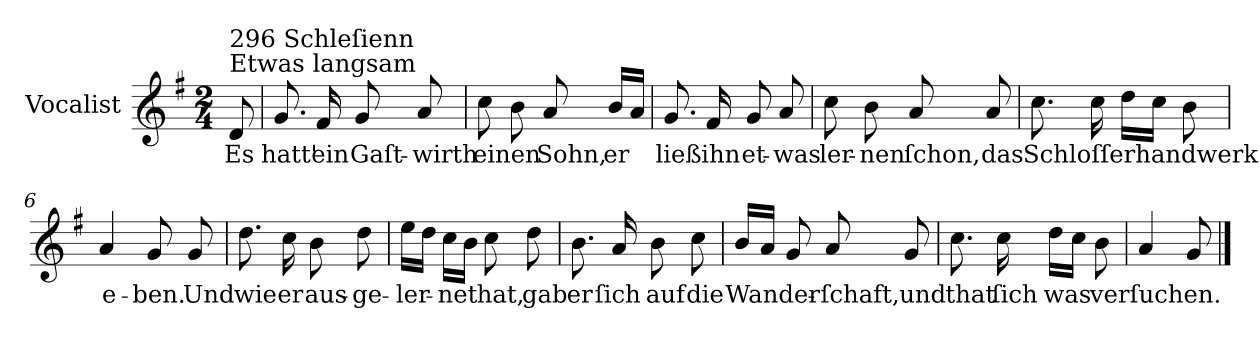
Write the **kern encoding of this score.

**kern	**text
*part1	*part1
*staff1	*staff1
*I"Vocalist	*
*k[f#]	*
*G:	*
*M2/4	*
=	=
!LO:TX:a:t=Etwas langsam	!
!LO:TX:a:t=296 Schleſienn	!
8d	Es
=1	=1
8.g	hatt'
16f#	ein
8g	Gaſt-
8a	-wirth
=2	=2
8cc	einen
8b	.
8a	Sohn,
16bLL	er
16aJJ	.
=3	=3
8.g	ließ
16f#	ihn
8g	et-
8a	-was
=4	=4
8cc	ler-
8b	-nen
8a	ſchon,
8a	das
=5	=5
8.cc	Schloſſerhandwerk
16cc	.
16ddLL	.
16ccJJ	.
8b	.
=6	=6
4a	e-
8g	-ben.
8g	Und
=7	=7
8.dd	wie
16cc	er
8b	aus-
8dd	-ge-
=8	=8
16eeLL	-ler-
16ddJJ	.
16ccLL	-net
16bJJ	.
8cc	hat,
8dd	gab
=9	=9
8.b	er
16a	ſich
8b	auf
8cc	die
=10	=10
16bLL	Wander-
16aJJ	.
8g	.
8a	-ſchaft,
8g	und
=11	=11
8.cc	that
16cc	ſich
16ddLL	was
16ccJJ	.
8b	verſuchen.
=12	=12
4a	.
8g	.
==	==
*-	*-
